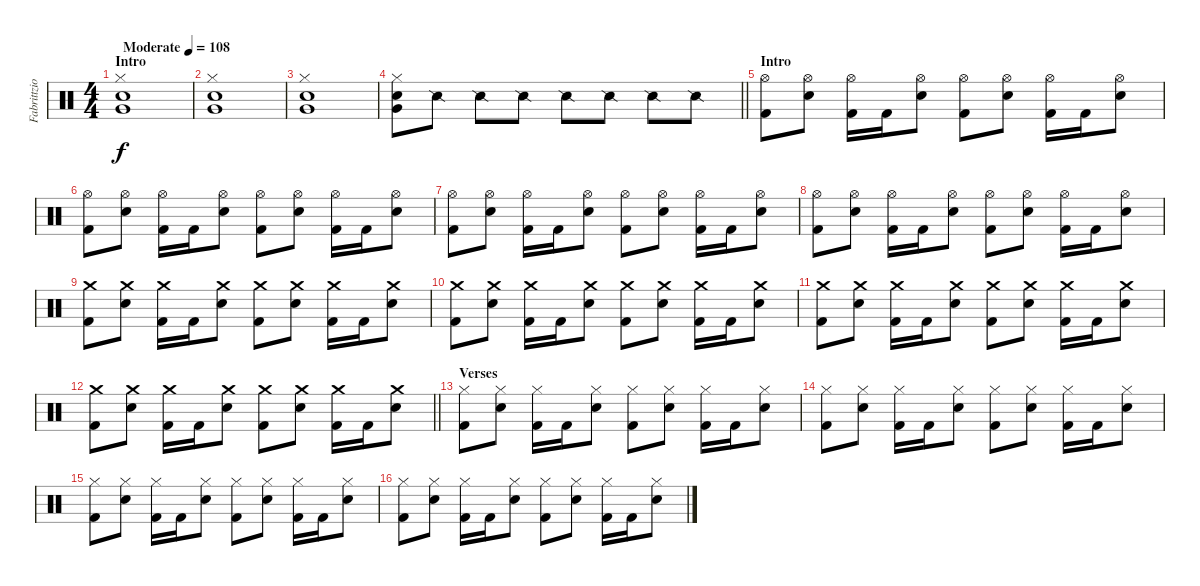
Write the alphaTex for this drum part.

\track ("Fabrittzio Moretti - Drums" "Fabrittzio") {instrument percussion}
\staff {score}
\articulation defaults
\ts (4 4)
\section ("" "Intro")
\tempo (108 "Moderate")
\clef neutral
\ks c
("Snare (hit) 2" "Very Low Tom (hit)" "Hi-Hat (closed)").1{dy f} |
("Snare (hit) 2" "Very Low Tom (hit)" "Hi-Hat (closed)").1 |
("Snare (hit) 2" "Very Low Tom (hit)" "Hi-Hat (closed)").1 |
\barLineRight lightlight
("Snare (hit) 2" "Very Low Tom (hit)" "Hi-Hat (closed)").8 "Snare (side stick) 2".8 "Snare (side stick) 2".8 "Snare (side stick) 2".8 "Snare (side stick) 2".8 "Snare (side stick) 2".8 "Snare (side stick) 2".8 "Snare (side stick) 2".8 |
\section ("" "Intro")
("Kick (hit) 2" "Hi-Hat (open)").8 ("Electric Snare (hit)" "Hi-Hat (open)").8 ("Kick (hit) 2" "Hi-Hat (open)").16 "Kick (hit) 2".16 ("Electric Snare (hit)" "Hi-Hat (open)").8 ("Kick (hit) 2" "Hi-Hat (open)").8 ("Electric Snare (hit)" "Hi-Hat (open)").8 ("Kick (hit) 2" "Hi-Hat (open)").16 "Kick (hit) 2".16 ("Electric Snare (hit)" "Hi-Hat (open)").8 |
("Kick (hit) 2" "Hi-Hat (open)").8 ("Electric Snare (hit)" "Hi-Hat (open)").8 ("Kick (hit) 2" "Hi-Hat (open)").16 "Kick (hit) 2".16 ("Electric Snare (hit)" "Hi-Hat (open)").8 ("Kick (hit) 2" "Hi-Hat (open)").8 ("Electric Snare (hit)" "Hi-Hat (open)").8 ("Kick (hit) 2" "Hi-Hat (open)").16 "Kick (hit) 2".16 ("Electric Snare (hit)" "Hi-Hat (open)").8 |
("Kick (hit) 2" "Hi-Hat (open)").8 ("Electric Snare (hit)" "Hi-Hat (open)").8 ("Kick (hit) 2" "Hi-Hat (open)").16 "Kick (hit) 2".16 ("Electric Snare (hit)" "Hi-Hat (open)").8 ("Kick (hit) 2" "Hi-Hat (open)").8 ("Electric Snare (hit)" "Hi-Hat (open)").8 ("Kick (hit) 2" "Hi-Hat (open)").16 "Kick (hit) 2".16 ("Electric Snare (hit)" "Hi-Hat (open)").8 |
("Kick (hit) 2" "Hi-Hat (open)").8 ("Electric Snare (hit)" "Hi-Hat (open)").8 ("Kick (hit) 2" "Hi-Hat (open)").16 "Kick (hit) 2".16 ("Electric Snare (hit)" "Hi-Hat (open)").8 ("Kick (hit) 2" "Hi-Hat (open)").8 ("Electric Snare (hit)" "Hi-Hat (open)").8 ("Kick (hit) 2" "Hi-Hat (open)").16 "Kick (hit) 2".16 ("Electric Snare (hit)" "Hi-Hat (open)").8 |
("Kick (hit) 2" "Crash medium (hit)").8 ("Electric Snare (hit)" "Crash medium (hit)").8 ("Kick (hit) 2" "Crash medium (hit)").16 "Kick (hit) 2".16 ("Electric Snare (hit)" "Crash medium (hit)").8 ("Kick (hit) 2" "Crash medium (hit)").8 ("Electric Snare (hit)" "Crash medium (hit)").8 ("Kick (hit) 2" "Crash medium (hit)").16 "Kick (hit) 2".16 ("Electric Snare (hit)" "Crash medium (hit)").8 |
("Kick (hit) 2" "Crash medium (hit)").8 ("Electric Snare (hit)" "Crash medium (hit)").8 ("Kick (hit) 2" "Crash medium (hit)").16 "Kick (hit) 2".16 ("Electric Snare (hit)" "Crash medium (hit)").8 ("Kick (hit) 2" "Crash medium (hit)").8 ("Electric Snare (hit)" "Crash medium (hit)").8 ("Kick (hit) 2" "Crash medium (hit)").16 "Kick (hit) 2".16 ("Electric Snare (hit)" "Crash medium (hit)").8 |
("Kick (hit) 2" "Crash medium (hit)").8 ("Electric Snare (hit)" "Crash medium (hit)").8 ("Kick (hit) 2" "Crash medium (hit)").16 "Kick (hit) 2".16 ("Electric Snare (hit)" "Crash medium (hit)").8 ("Kick (hit) 2" "Crash medium (hit)").8 ("Electric Snare (hit)" "Crash medium (hit)").8 ("Kick (hit) 2" "Crash medium (hit)").16 "Kick (hit) 2".16 ("Electric Snare (hit)" "Crash medium (hit)").8 |
\barLineRight lightlight
("Kick (hit) 2" "Crash medium (hit)").8 ("Electric Snare (hit)" "Crash medium (hit)").8 ("Kick (hit) 2" "Crash medium (hit)").16 "Kick (hit) 2".16 ("Electric Snare (hit)" "Crash medium (hit)").8 ("Kick (hit) 2" "Crash medium (hit)").8 ("Electric Snare (hit)" "Crash medium (hit)").8 ("Kick (hit) 2" "Crash medium (hit)").16 "Kick (hit) 2".16 ("Electric Snare (hit)" "Crash medium (hit)").8 |
\section ("" "Verses")
("Kick (hit) 2" "Hi-Hat (closed)").8 ("Electric Snare (hit)" "Hi-Hat (closed)").8 ("Kick (hit) 2" "Hi-Hat (closed)").16 "Kick (hit) 2".16 ("Electric Snare (hit)" "Hi-Hat (closed)").8 ("Kick (hit) 2" "Hi-Hat (closed)").8 ("Electric Snare (hit)" "Hi-Hat (closed)").8 ("Kick (hit) 2" "Hi-Hat (closed)").16 "Kick (hit) 2".16 ("Electric Snare (hit)" "Hi-Hat (closed)").8 |
("Kick (hit) 2" "Hi-Hat (closed)").8 ("Electric Snare (hit)" "Hi-Hat (closed)").8 ("Kick (hit) 2" "Hi-Hat (closed)").16 "Kick (hit) 2".16 ("Electric Snare (hit)" "Hi-Hat (closed)").8 ("Kick (hit) 2" "Hi-Hat (closed)").8 ("Electric Snare (hit)" "Hi-Hat (closed)").8 ("Kick (hit) 2" "Hi-Hat (closed)").16 "Kick (hit) 2".16 ("Electric Snare (hit)" "Hi-Hat (closed)").8 |
("Kick (hit) 2" "Hi-Hat (closed)").8 ("Electric Snare (hit)" "Hi-Hat (closed)").8 ("Kick (hit) 2" "Hi-Hat (closed)").16 "Kick (hit) 2".16 ("Electric Snare (hit)" "Hi-Hat (closed)").8 ("Kick (hit) 2" "Hi-Hat (closed)").8 ("Electric Snare (hit)" "Hi-Hat (closed)").8 ("Kick (hit) 2" "Hi-Hat (closed)").16 "Kick (hit) 2".16 ("Electric Snare (hit)" "Hi-Hat (closed)").8 |
("Kick (hit) 2" "Hi-Hat (closed)").8 ("Electric Snare (hit)" "Hi-Hat (closed)").8 ("Kick (hit) 2" "Hi-Hat (closed)").16 "Kick (hit) 2".16 ("Electric Snare (hit)" "Hi-Hat (closed)").8 ("Kick (hit) 2" "Hi-Hat (closed)").8 ("Electric Snare (hit)" "Hi-Hat (closed)").8 ("Kick (hit) 2" "Hi-Hat (closed)").16 "Kick (hit) 2".16 ("Electric Snare (hit)" "Hi-Hat (closed)").8
